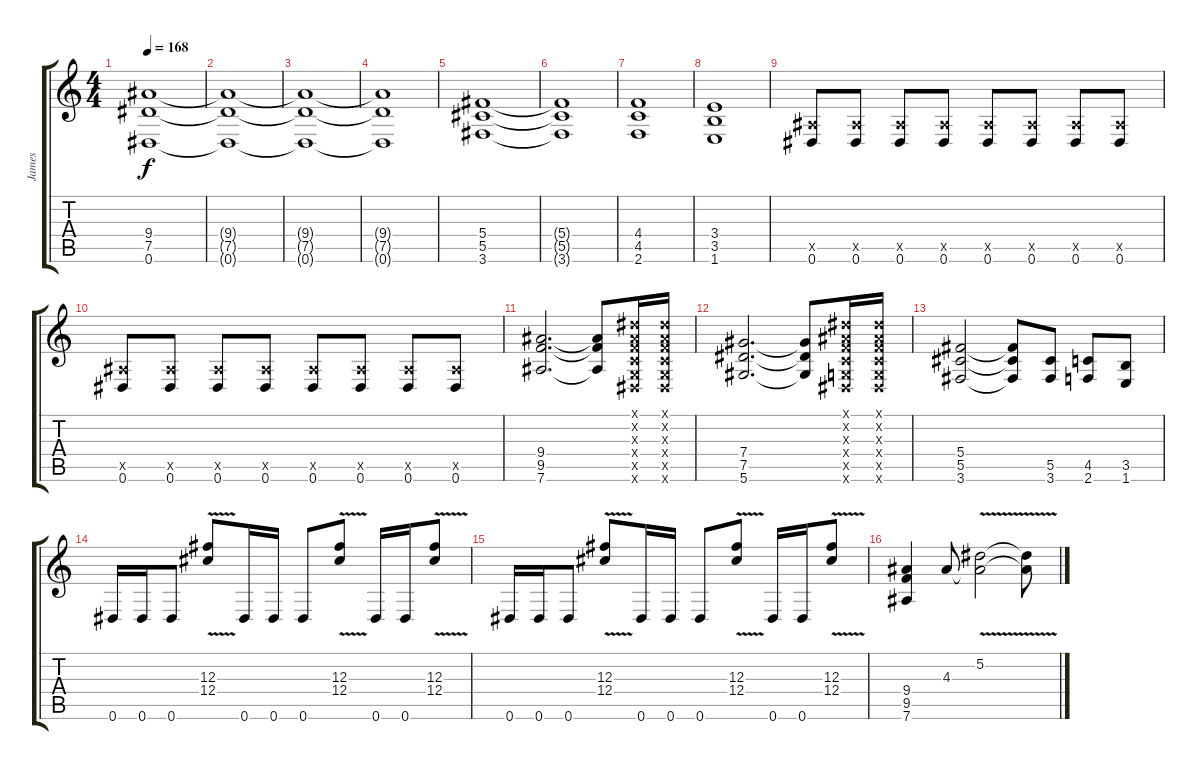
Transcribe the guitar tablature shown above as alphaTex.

\track ("James" "James") {instrument distortionguitar}
\staff {score tabs}
\tuning (Eb4 Bb3 Gb3 Db3 Ab2 Eb2) {hide}
\ts (4 4)
\tempo 168
\clef g2
\ks c
(9.4 7.5 0.6).1{dy f} |
(9.4{t} 7.5{t} 0.6{t}).1 |
(9.4{t} 7.5{t} 0.6{t}).1 |
(9.4{t} 7.5{t} 0.6{t}).1 |
(5.4 5.5 3.6).1 |
(5.4{t} 5.5{t} 3.6{t}).1 |
(4.4 4.5 2.6).1 |
(3.4 3.5 1.6).1 |
(2.5{x} 0.6).8 (2.5{x} 0.6).8 (2.5{x} 0.6).8 (2.5{x} 0.6).8 (2.5{x} 0.6).8 (2.5{x} 0.6).8 (2.5{x} 0.6).8 (2.5{x} 0.6).8 |
(2.5{x} 0.6).8 (2.5{x} 0.6).8 (2.5{x} 0.6).8 (2.5{x} 0.6).8 (2.5{x} 0.6).8 (2.5{x} 0.6).8 (2.5{x} 0.6).8 (2.5{x} 0.6).8 |
(9.4 9.5 7.6).2{d} (9.4{t} 9.5{t} 7.6{t}).8 (0.1{x} 0.2{x} -1.3{x} -1.4{x} -1.5{x} 0.6{x}).16 (0.1{x} 0.2{x} -1.3{x} -1.4{x} -1.5{x} 0.6{x}).16 |
(7.4 7.5 5.6).2{d} (7.4{t} 7.5{t} 5.6{t}).8 (0.1{x} 0.2{x} -1.3{x} -1.4{x} -1.5{x} 0.6{x}).16 (0.1{x} 0.2{x} -1.3{x} -1.4{x} -1.5{x} 0.6{x}).16 |
(5.4 5.5 3.6).2 (5.4{t} 5.5{t} 3.6{t}).8 (5.5 3.6).8 (4.5 2.6).8 (3.5 1.6).8 |
0.6.16 0.6.16 0.6.8 (12.3{v} 12.4{v}).8 0.6.16 0.6.16 0.6.8 (12.3{v} 12.4{v}).8 0.6.16 0.6.16 (12.3{v} 12.4{v}).8 |
0.6.16 0.6.16 0.6.8 (12.3{v} 12.4{v}).8 0.6.16 0.6.16 0.6.8 (12.3{v} 12.4{v}).8 0.6.16 0.6.16 (12.3{v} 12.4{v}).8 |
(9.4 9.5 7.6).4 4.3.8 (5.2{v} 4.3{v t}).2 (5.2{t} 4.3{t}).8
